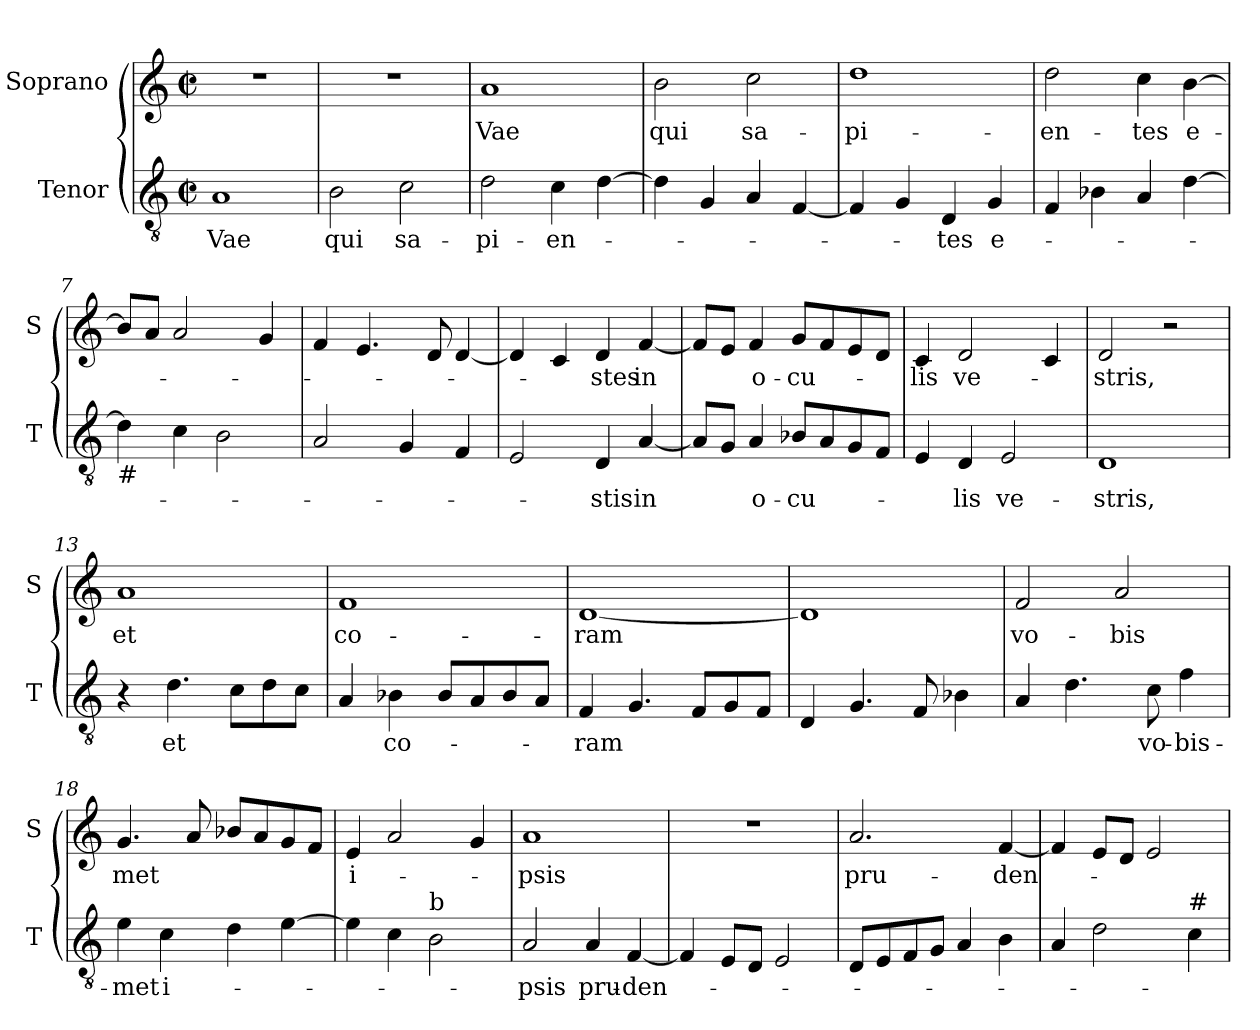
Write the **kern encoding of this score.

**kern	**text	**kern	**text
*part2	*part2	*part1	*part1
*staff2	*staff2	*staff1	*staff1
*I"Tenor	*	*I"Soprano	*
*I'T	*	*I'S	*
*clefGv2	*	*clefG2	*
*k[]	*	*k[]	*
*C:	*	*C:	*
*M2/2	*	*M2/2	*
*met(c|)	*	*met(c|)	*
=1	=1	=1	=1
!	!LO:LY:b	!	!
1A	Vae	1r	.
=2	=2	=2	=2
!	!LO:LY:b	!	!
2B\	qui	1r	.
!	!LO:LY:b	!	!
2c\	sa-	.	.
=3	=3	=3	=3
!	!LO:LY:b	!	!LO:LY:b
2d\	-pi-	1a	Vae
!	!LO:LY:b	!	!
4c\	-en-	.	.
[4d\	.	.	.
=4	=4	=4	=4
!	!	!	!LO:LY:b
4d\]	.	2b\	qui
4G/	.	.	.
!	!	!	!LO:LY:b
4A/	.	2cc\	sa-
[4F/	.	.	.
=5	=5	=5	=5
!	!	!	!LO:LY:b
4F/]	.	1dd	-pi-
4G/	.	.	.
!	!LO:LY:b	!	!
4D/	-tes	.	.
!	!LO:LY:b	!	!
4G/	e-	.	.
!!LO:LB:g=z
=6	=6	=6	=6
!	!	!	!LO:LY:b
4F/	.	2dd\	-en-
4B-X\	.	.	.
!	!	!	!LO:LY:b
4A/	.	4cc\	-tes
!	!	!	!LO:LY:b
[4d\	.	[4b\	e-
=7	=7	=7	=7
!LO:TX:b:t=#	!	!	!
4d\]	.	8b/L]	.
.	.	8a/J	.
4c\	.	2a/	.
2B\	.	.	.
.	.	4g/	.
=8	=8	=8	=8
2A/	.	4f/	.
.	.	4.e/	.
4G/	.	.	.
.	.	8d/	.
4F/	.	[4d/	.
=9	=9	=9	=9
2E/	.	4d/]	.
.	.	4c/	.
!	!LO:LY:b	!	!LO:LY:b
4D/	-stis	4d/	-stes
!	!LO:LY:b	!	!LO:LY:b
[4A/	in	[4f/	in
=10	=10	=10	=10
8A/L]	.	8f/L]	.
8G/J	.	8e/J	.
!	!LO:LY:b	!	!LO:LY:b
4A/	o-	4f/	o-
!	!LO:LY:b	!	!LO:LY:b
8B-X/L	-cu-	8g/L	-cu-
8A/	.	8f/	.
8G/	.	8e/	.
8F/J	.	8d/J	.
!!LO:LB:g=z
=11	=11	=11	=11
!	!	!	!LO:LY:b
4E/	.	4c/	-lis
!	!LO:LY:b	!	!LO:LY:b
4D/	-lis	2d/	ve-
!	!LO:LY:b	!	!
2E/	ve-	.	.
.	.	4c/	.
=12	=12	=12	=12
!	!LO:LY:b	!	!LO:LY:b
1D	-stris,	2d/	-stris,
.	.	2r	.
=13	=13	=13	=13
!	!	!	!LO:LY:b
4r	.	1a	et
!	!LO:LY:b	!	!
4.d\	et	.	.
8c\L	.	.	.
8d\	.	.	.
8c\J	.	.	.
=14	=14	=14	=14
!	!	!	!LO:LY:b
4A/	.	1f	co-
!	!LO:LY:b	!	!
4B-X\	co-	.	.
8B-/L	.	.	.
8A/	.	.	.
8B-/	.	.	.
8A/J	.	.	.
=15	=15	=15	=15
!	!LO:LY:b	!	!LO:LY:b
4F/	-ram	[1d	-ram
4.G/	.	.	.
8F/L	.	.	.
8G/	.	.	.
8F/J	.	.	.
!!LO:LB:g=z
=16	=16	=16	=16
4D/	.	1d]	.
4.G/	.	.	.
8F/	.	.	.
4B-X\	.	.	.
=17	=17	=17	=17
!	!	!	!LO:LY:b
4A/	.	2f/	vo-
4.d\	.	.	.
!	!	!	!LO:LY:b
.	.	2a/	-bis
!	!LO:LY:b	!	!
8c\	vo-	.	.
!	!LO:LY:b	!	!
4f\	-bis-	.	.
=18	=18	=18	=18
!	!LO:LY:b	!	!LO:LY:b
4e\	-met	4.g/	met
!	!LO:LY:b	!	!
4c\	i-	.	.
.	.	8a/	.
4d\	.	8b-X/L	.
.	.	8a/	.
[4e\	.	8g/	.
.	.	8f/J	.
=19	=19	=19	=19
!	!	!	!LO:LY:b
4e\]	.	4e/	i-
4c\	.	2a/	.
!LO:TX:a:t=b	!	!	!
2B\	.	.	.
.	.	4g/	.
=20	=20	=20	=20
!	!LO:LY:b	!	!LO:LY:b
2A/	-psis	1a	-psis
!	!LO:LY:b	!	!
4A/	pru-	.	.
!	!LO:LY:b	!	!
[4F/	-den-	.	.
!!LO:PB:g=z
=21	=21	=21	=21
4F/]	.	1r	.
8E/L	.	.	.
8D/J	.	.	.
2E/	.	.	.
=22	=22	=22	=22
!	!	!	!LO:LY:b
8D/L	.	2.a/	pru-
8E/	.	.	.
8F/	.	.	.
8G/J	.	.	.
4A/	.	.	.
!	!	!	!LO:LY:b
4B\	.	[4f/	-den-
=23	=23	=23	=23
4A/	.	4f/]	.
2d\	.	8e/L	.
.	.	8d/J	.
.	.	2e/	.
!LO:TX:a:t=#	!	!	!
4c\	.	.	.
=	=	=	=
*-	*-	*-	*-
